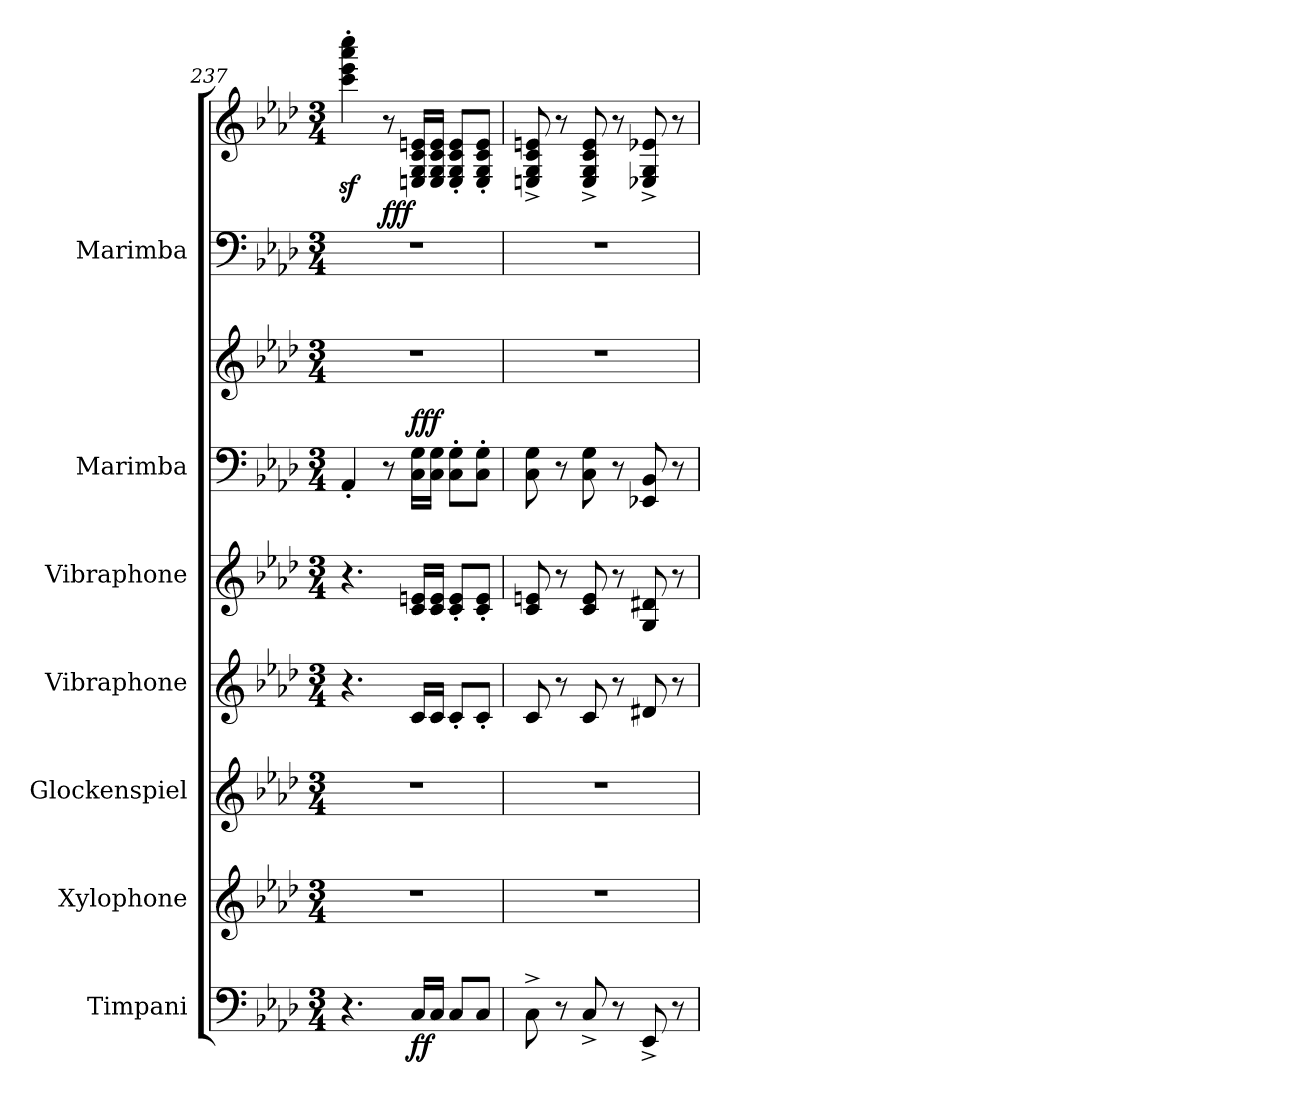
**kern	**dynam	**kern	**kern	**kern	**kern	**kern	**kern	**dynam	**kern	**kern	**dynam
*part7	*part7	*part6	*part5	*part4	*part3	*part2	*part2	*part2	*part1	*part1	*part1
*staff9	*staff9	*staff8	*staff7	*staff6	*staff5	*staff4	*staff3	*staff3/4	*staff2	*staff1	*staff1/2
*I"Timpani	*	*I"Xylophone	*I"Glockenspiel	*I"Vibraphone	*I"Vibraphone	*I"Marimba	*	*	*I"Marimba	*	*
*I'Timp.	*	*I'Xyl.	*I'Glk.	*I'Vib.	*I'Vib.	*I'Mrm.	*	*	*I'Mrm.	*	*
*clefF4	*	*clefG2	*clefG2	*clefG2	*clefG2	*clefF4	*clefG2	*	*clefF4	*clefG2	*
*	*	*ITrd-7c-12	*ITrd-14c-24	*	*	*	*	*	*	*	*
*k[b-e-a-d-]	*	*k[b-e-a-d-]	*k[b-e-a-d-]	*k[b-e-a-d-]	*k[b-e-a-d-]	*k[b-e-a-d-]	*k[b-e-a-d-]	*	*k[b-e-a-d-]	*k[b-e-a-d-]	*
*M3/4	*	*M3/4	*M3/4	*M3/4	*M3/4	*M3/4	*M3/4	*	*M3/4	*M3/4	*
=237	=237	=237	=237	=237	=237	=237	=237	=237	=237	=237	=237
4.r	.	2.r	2.r	4.r	4.r	4AA-'/	2.r	.	2.r	4ccc\z<' 4eee-\z<' 4aaa-\z<' 4cccc\z<'	.
!	!	!	!	!	!	!	!	!	!	!	!LO:DY:b
.	.	.	.	.	.	8r	.	.	.	8r	fff
!	!LO:DY:b	!	!	!	!	!	!	!LO:DY:a=2	!	!	!
16C/LL	ff	.	.	16c/LL	16c/ 16en/LL	16C\ 16G\LL	.	fff	.	16En/ 16G/ 16c/ 16en/LL	.
16C/JJ	.	.	.	16c/JJ	16c/ 16e/JJ	16C\ 16G\JJ	.	.	.	16E/ 16G/ 16c/ 16e/JJ	.
8C/L	.	.	.	8c'/L	8c/' 8e/'L	8C\' 8G\'L	.	.	.	8E/' 8G/' 8c/' 8e/'L	.
8C/J	.	.	.	8c'/J	8c/' 8e/'J	8C\' 8G\'J	.	.	.	8E/' 8G/' 8c/' 8e/'J	.
!!LO:PB:g=z
=238	=238	=238	=238	=238	=238	=238	=238	=238	=238	=238	=238
*	*	*	*	*	*	*	*	*	*	*MM80	*
8C^\	.	2.r	2.r	8c/	8c/ 8en/	8C\ 8G\	2.r	.	2.r	8En/^ 8G/^ 8c/^ 8en/^	.
8r	.	.	.	8r	8r	8r	.	.	.	8r	.
8C^/	.	.	.	8c/	8c/ 8e/	8C\ 8G\	.	.	.	8E/^ 8G/^ 8c/^ 8e/^	.
8r	.	.	.	8r	8r	8r	.	.	.	8r	.
*	*	*	*	*	*	*	*	*	*	*MM70	*
8EE-^/	.	.	.	8d#X/	8G/ 8d#X/	8EE-X/ 8BB-/	.	.	.	8E-X/^ 8G/^ 8d-/yy^ 8e-X/^	.
8r	.	.	.	8r	8r	8r	.	.	.	8r	.
=	=	=	=	=	=	=	=	=	=	=	=
*-	*-	*-	*-	*-	*-	*-	*-	*-	*-	*-	*-
